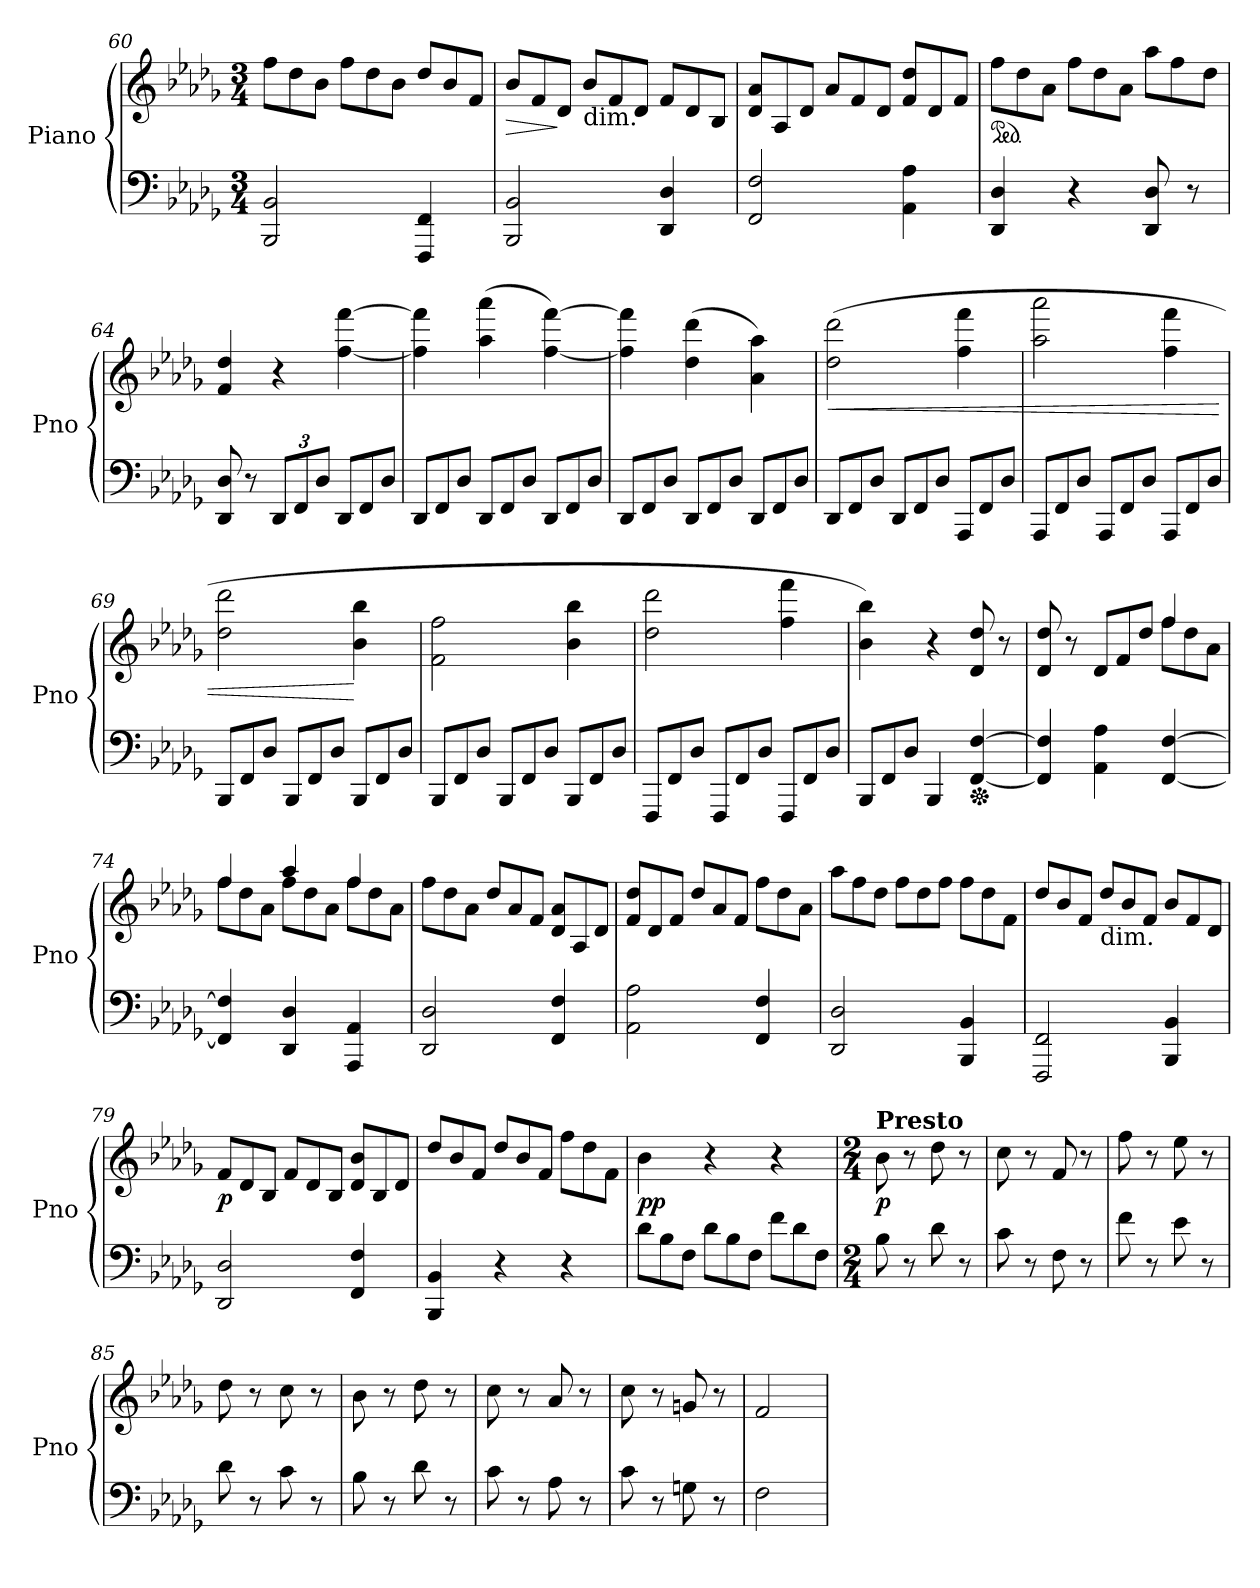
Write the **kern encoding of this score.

**kern	**kern	**dynam
*part1	*part1	*part1
*staff2	*staff1	*staff1/2
*I"Piano	*	*
*I'Pno	*	*
*clefF4	*clefG2	*
*k[b-e-a-d-g-]	*k[b-e-a-d-g-]	*
*D-:	*D-:	*
*M3/4	*M3/4	*
*	*Xtuplet	*
=60	=60	=60
2BBB-/ 2BB-/	12ff\L	.
.	12dd-\	.
.	12b-\J	.
.	12ff\L	.
.	12dd-\	.
.	12b-\J	.
4FFF/ 4FF/	12dd-/L	.
.	12b-/	.
.	12f/J	.
!!LO:PB:g=z
=61	=61	=61
!	!	!LO:HP:b
2BBB-/ 2BB-/	12b-/L	>
.	12f/	.
.	12d-/J	]
!	!LO:TX:b:t=dim.	!
.	12b-/L	.
.	12f/	.
.	12d-/J	.
4DD-/ 4D-/	12f/L	.
.	12d-/	.
.	12B-/J	.
=62	=62	=62
2FF/ 2F/	12d-/ 12a-/L	.
.	12A-/	.
.	12d-/J	.
.	12a-/L	.
.	12f/	.
.	12d-/J	.
4AA-\ 4A-\	12f/ 12dd-/L	.
.	12d-/	.
.	12f/J	.
=63	=63	=63
*	*ped	*
4DD-/ 4D-/	12ff\L	.
.	12dd-\	.
.	12a-\J	.
4r	12ff\L	.
.	12dd-\	.
.	12a-\J	.
8DD-/ 8D-/	12aa-\L	.
.	12ff\	.
8r	.	.
.	12dd-\J	.
=64	=64	=64
8DD-/ 8D-/	4f/ 4dd-/	.
8r	.	.
*Xbrackettup	*	*
12DD-/L	4r	.
12FF/	.	.
12D-/J	.	.
*Xtuplet	*	*
12DD-/L	[4ff\ [4fff\	.
12FF/	.	.
12D-/J	.	.
!!LO:LB:g=z
=65	=65	=65
12DD-/L	4ff\] 4fff\]	.
12FF/	.	.
12D-/J	.	.
12DD-/L	(>4aa-\ 4aaa-\	.
12FF/	.	.
12D-/J	.	.
12DD-/L	[4ff\ [4fff\)	.
12FF/	.	.
12D-/J	.	.
=66	=66	=66
12DD-/L	4ff\] 4fff\]	.
12FF/	.	.
12D-/J	.	.
12DD-/L	(>4dd-\ 4ddd-\	.
12FF/	.	.
12D-/J	.	.
12DD-/L	4a-\ 4aa-\)	.
12FF/	.	.
12D-/J	.	.
=67	=67	=67
!	!	!LO:HP:b
12DD-/L	(>2dd-\ 2ddd-\	<
12FF/	.	.
12D-/J	.	.
12DD-/L	.	.
12FF/	.	.
12D-/J	.	.
12AAA-/L	4ff\ 4fff\	.
12FF/	.	.
12D-/J	.	.
=68	=68	=68
12AAA-/L	2aa-\ 2aaa-\	.
12FF/	.	.
12D-/J	.	.
12AAA-/L	.	.
12FF/	.	.
12D-/J	.	.
12AAA-/L	4ff\ 4fff\	.
12FF/	.	.
12D-/J	.	.
!!LO:LB:g=z
=69	=69	=69
12BBB-/L	2dd-\ 2ddd-\	.
12FF/	.	.
12D-/J	.	.
12BBB-/L	.	.
12FF/	.	.
12D-/J	.	.
12BBB-/L	4b-\ 4bb-\	[
12FF/	.	.
12D-/J	.	.
=70	=70	=70
12BBB-/L	2f\ 2ff\	.
12FF/	.	.
12D-/J	.	.
12BBB-/L	.	.
12FF/	.	.
12D-/J	.	.
12BBB-/L	4b-\ 4bb-\	.
12FF/	.	.
12D-/J	.	.
=71	=71	=71
12FFF/L	2dd-\ 2ddd-\	.
12FF/	.	.
12D-/J	.	.
12FFF/L	.	.
12FF/	.	.
12D-/J	.	.
12FFF/L	4ff\ 4fff\	.
12FF/	.	.
12D-/J	.	.
=72	=72	=72
12BBB-/L	4b-\ 4bb-\)	.
12FF/	.	.
12D-/J	.	.
4BBB-/	4r	.
*Xped	*	*
[4FF/ [4F/	8d-/ 8dd-/	.
.	8r	.
=73	=73	=73
*	*^	*
4FF/] 4F/]	8d-/ 8dd-/	2ryy	.
.	8r	.	.
4AA-\ 4A-\	12d-/L	.	.
.	12f/	.	.
.	12dd-/J	.	.
[4FF/ [4F/	4ff/	12ff\L	.
.	.	12dd-\	.
.	.	12a-\J	.
!!LO:LB:g=z	!!
=74	=74	=74	=74
4FF/] 4F/]	4ff/	12ff\L	.
.	.	12dd-\	.
.	.	12a-\J	.
4DD-/ 4D-/	4aa-/	12ff\L	.
.	.	12dd-\	.
.	.	12a-\J	.
4AAA-/ 4AA-/	4ff/	12ff\L	.
.	.	12dd-\	.
.	.	12a-\J	.
=75	=75	=75	=75
!	!LO:TX:b:t=cresc.	!	!
*	*v	*v	*
2DD-/ 2D-/	12ff\L	.
.	12dd-\	.
.	12a-\J	.
.	12dd-/L	.
.	12a-/	.
.	12f/J	.
4FF/ 4F/	12d-/ 12a-/L	.
.	12A-/	.
.	12d-/J	.
=76	=76	=76
2AA-\ 2A-\	12f/ 12dd-/L	.
.	12d-/	.
.	12f/J	.
.	12dd-/L	.
.	12a-/	.
.	12f/J	.
4FF/ 4F/	12ff\L	.
.	12dd-\	.
.	12a-\J	.
=77	=77	=77
2DD-/ 2D-/	12aa-\L	.
.	12ff\	.
.	12dd-\J	.
.	12ff\L	.
.	12dd-\	.
.	12ff\J	.
4BBB-/ 4BB-/	12ff\L	.
.	12dd-\	.
.	12f\J	.
=78	=78	=78
2FFF/ 2FF/	12dd-/L	.
.	12b-/	.
.	12f/J	.
!	!LO:TX:b:t=dim.	!
.	12dd-/L	.
.	12b-/	.
.	12f/J	.
4BBB-/ 4BB-/	12b-/L	.
.	12f/	.
.	12d-/J	.
!!LO:LB:g=z
=79	=79	=79
!	!	!LO:DY:b
2DD-/ 2D-/	12f/L	p
.	12d-/	.
.	12B-/J	.
.	12f/L	.
.	12d-/	.
.	12B-/J	.
4FF/ 4F/	12d-/ 12b-/L	.
.	12B-/	.
.	12d-/J	.
=80	=80	=80
4BBB-/ 4BB-/	12dd-/L	.
.	12b-/	.
.	12f/J	.
4r	12dd-/L	.
.	12b-/	.
.	12f/J	.
4r	12ff\L	.
.	12dd-\	.
.	12f\J	.
=81	=81	=81
!	!	!LO:DY:b
12d-\L	4b-\	pp
12B-\	.	.
12F\J	.	.
12d-\L	4r	.
12B-\	.	.
12F\J	.	.
12f\L	4r	.
12d-\	.	.
12F\J	.	.
=82	=82	=82
*M2/4	*M2/4	*
!	!LO:TX:a:B:t=Presto	!
!	!	!LO:DY:b
8B-\	8b-\	p
8r	8r	.
8d-\	8dd-\	.
8r	8r	.
=83	=83	=83
8c\	8cc\	.
8r	8r	.
8F\	8f/	.
8r	8r	.
=84	=84	=84
8f\	8ff\	.
8r	8r	.
8e-\	8ee-\	.
8r	8r	.
!!LO:PB:g=z
=85	=85	=85
8d-\	8dd-\	.
8r	8r	.
8c\	8cc\	.
8r	8r	.
=86	=86	=86
8B-\	8b-\	.
8r	8r	.
8d-\	8dd-\	.
8r	8r	.
=87	=87	=87
8c\	8cc\	.
8r	8r	.
8A-\	8a-/	.
8r	8r	.
=88	=88	=88
8c\	8cc\	.
8r	8r	.
8Gn\	8gn/	.
8r	8r	.
=89	=89	=89
2F\	2f/	.
=	=	=
*-	*-	*-
